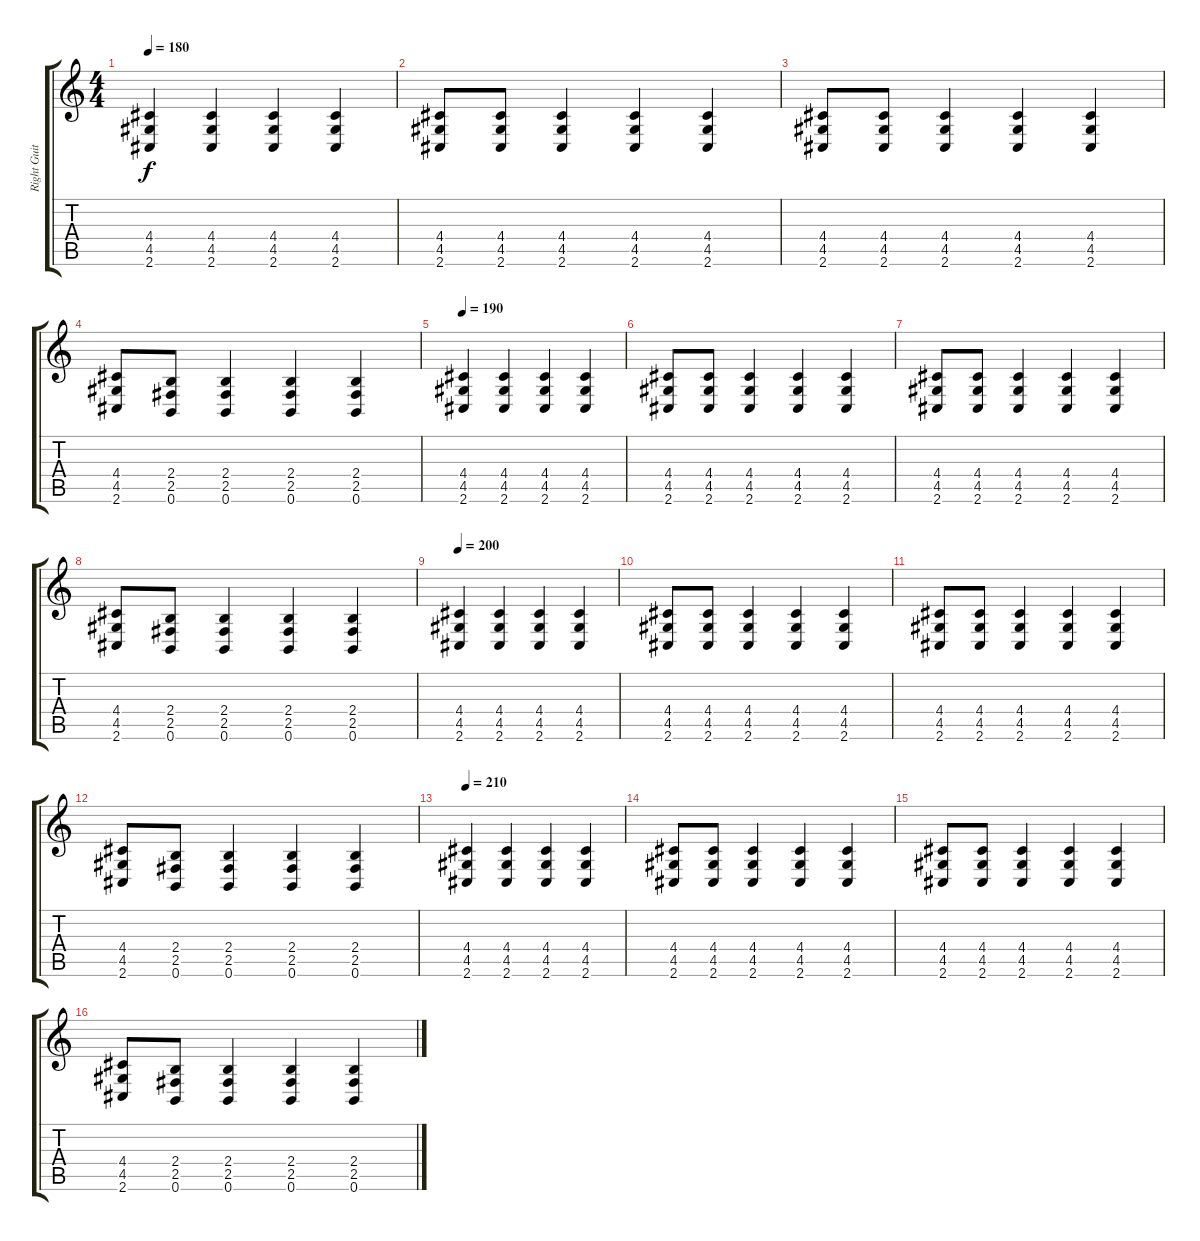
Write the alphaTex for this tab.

\track ("Right Guitar" "Right Guit") {instrument distortionguitar}
\staff {score tabs}
\tuning (B3 Gb3 D3 A2 E2 B1) {hide}
\ts (4 4)
\tempo 180
\clef g2
\ks c
(4.4 4.5 2.6).4{dy f} (4.4 4.5 2.6).4 (4.4 4.5 2.6).4 (4.4 4.5 2.6).4 |
(4.4 4.5 2.6).8 (4.4 4.5 2.6).8 (4.4 4.5 2.6).4 (4.4 4.5 2.6).4 (4.4 4.5 2.6).4 |
(4.4 4.5 2.6).8 (4.4 4.5 2.6).8 (4.4 4.5 2.6).4 (4.4 4.5 2.6).4 (4.4 4.5 2.6).4 |
(4.4 4.5 2.6).8 (2.4 2.5 0.6).8 (2.4 2.5 0.6).4 (2.4 2.5 0.6).4 (2.4 2.5 0.6).4 |
\tempo 190
(4.4 4.5 2.6).4 (4.4 4.5 2.6).4 (4.4 4.5 2.6).4 (4.4 4.5 2.6).4 |
(4.4 4.5 2.6).8 (4.4 4.5 2.6).8 (4.4 4.5 2.6).4 (4.4 4.5 2.6).4 (4.4 4.5 2.6).4 |
(4.4 4.5 2.6).8 (4.4 4.5 2.6).8 (4.4 4.5 2.6).4 (4.4 4.5 2.6).4 (4.4 4.5 2.6).4 |
(4.4 4.5 2.6).8 (2.4 2.5 0.6).8 (2.4 2.5 0.6).4 (2.4 2.5 0.6).4 (2.4 2.5 0.6).4 |
\tempo 200
(4.4 4.5 2.6).4 (4.4 4.5 2.6).4 (4.4 4.5 2.6).4 (4.4 4.5 2.6).4 |
(4.4 4.5 2.6).8 (4.4 4.5 2.6).8 (4.4 4.5 2.6).4 (4.4 4.5 2.6).4 (4.4 4.5 2.6).4 |
(4.4 4.5 2.6).8 (4.4 4.5 2.6).8 (4.4 4.5 2.6).4 (4.4 4.5 2.6).4 (4.4 4.5 2.6).4 |
(4.4 4.5 2.6).8 (2.4 2.5 0.6).8 (2.4 2.5 0.6).4 (2.4 2.5 0.6).4 (2.4 2.5 0.6).4 |
\tempo 210
(4.4 4.5 2.6).4 (4.4 4.5 2.6).4 (4.4 4.5 2.6).4 (4.4 4.5 2.6).4 |
(4.4 4.5 2.6).8 (4.4 4.5 2.6).8 (4.4 4.5 2.6).4 (4.4 4.5 2.6).4 (4.4 4.5 2.6).4 |
(4.4 4.5 2.6).8 (4.4 4.5 2.6).8 (4.4 4.5 2.6).4 (4.4 4.5 2.6).4 (4.4 4.5 2.6).4 |
(4.4 4.5 2.6).8 (2.4 2.5 0.6).8 (2.4 2.5 0.6).4 (2.4 2.5 0.6).4 (2.4 2.5 0.6).4
